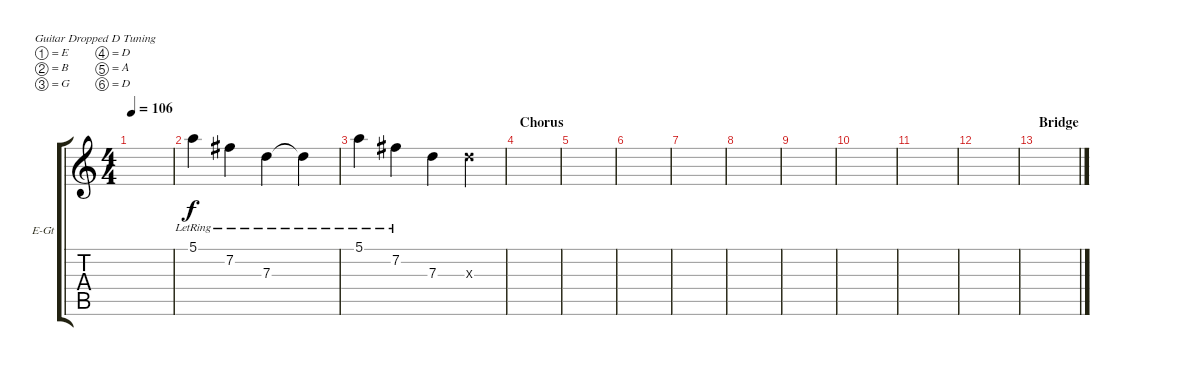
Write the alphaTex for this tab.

\defaultSystemsLayout 4
\bracketExtendMode groupsimilarinstruments
\firstSystemTrackNameOrientation horizontal
\otherSystemsTrackNameOrientation horizontal
\track ("Extra Lead" "E-Gt") {instrument electricguitarclean}
\staff {score tabs}
\tuning (E4 B3 G3 D3 A2 D2)
\ts (4 4)
\tempo 106
\clef g2
\ks c
|
5.1{lr}.4 7.2{lr}.4 7.3{lr}.4 7.3{lr t}.4 |
5.1{lr}.4 7.2{lr}.4 7.3.4 7.3{x}.4 |
\section ("" "Chorus")
|
|
|
|
|
|
|
|
|
\section ("" "Bridge")
